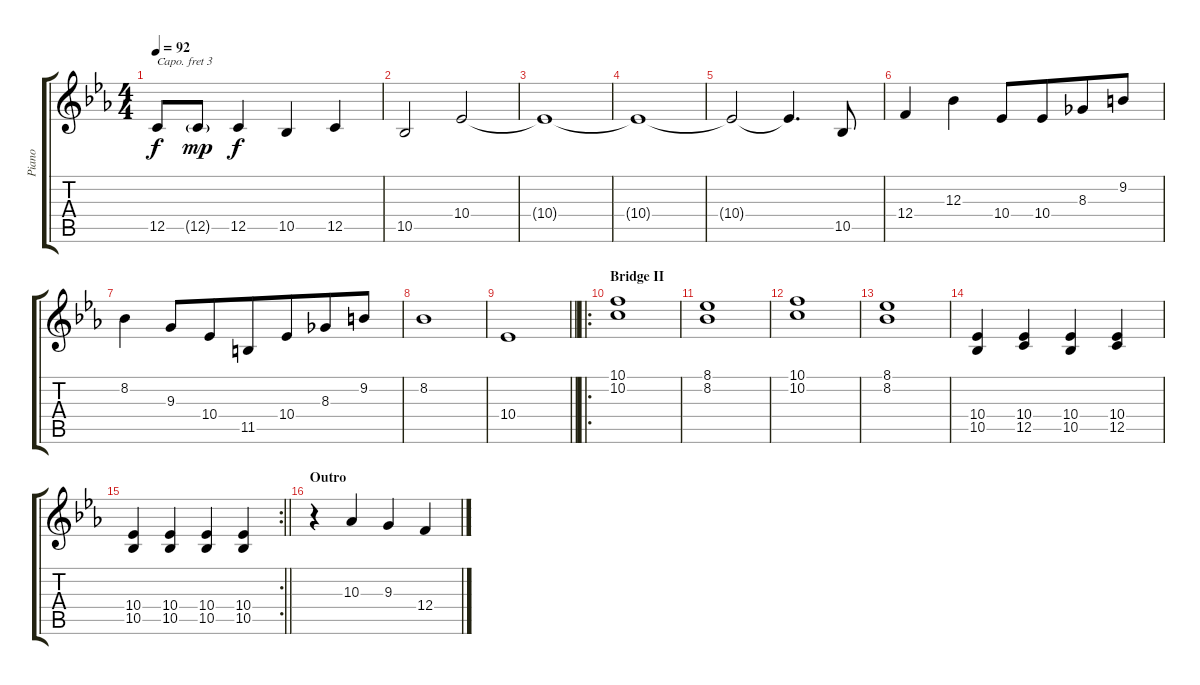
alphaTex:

\track ("Piano" "Piano") {instrument brightacousticpiano}
\staff {score tabs}
\capo 3
\tuning (E4 B3 G3 D3 A2 E2) {hide}
\ts (4 4)
\tempo 92
\clef g2
\ks eb
12.5.8{dy f} 12.5{g}.8{dy mp} 12.5.4{dy f} 10.5.4 12.5.4 |
10.5.2 10.4.2 |
10.4{t}.1 |
10.4{t}.1 |
10.4{t}.2 10.4{t}.4{d} 10.5.8 |
12.4.4 12.3.4 10.4.8 10.4.8{beam merge} 8.3.8 9.2.8 |
8.2.4 9.3.8 10.4.8{beam merge} 11.5.8 10.4.8{beam merge} 8.3.8 9.2.8 |
8.2.1 |
\barLineRight lightlight
10.4.1 |
\ro
\section ("" "Bridge II")
(10.1 10.2).1 |
(8.1 8.2).1 |
(10.1 10.2).1 |
(8.1 8.2).1 |
(10.4 10.5).4 (10.4 12.5).4 (10.4 10.5).4 (10.4 12.5).4 |
\rc 2
\barLineRight lightlight
(10.4 10.5).4 (10.4 10.5).4 (10.4 10.5).4 (10.4 10.5).4 |
\section ("" "Outro")
r.4 10.3.4 9.3.4 12.4.4
